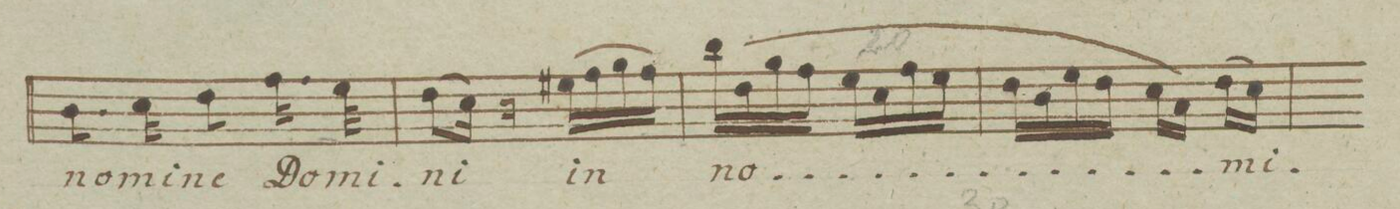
**kern	**text	**dynam
*I"Canto.	*	*
*clefC1	*	*
*k[f#]	*	*
*met(c)	*	*
*M2/4	*	*
8.g\	no-	.
16a\	-mi-	.
8b\	-ne	.
16.dd\	Do-	.
32cc\	-mi-	.
=97	=97	=97
(8cc\L	-ni	.
16b\Jk)	.	.
16r	.	.
(16cc#X\LL	in	.
16dd\	.	.
16ee\	.	.
16dd\JJ)	.	.
=98	=98	=98
(16gg\LL	no-	.
16g\	.	.
16ee\	.	.
16dd\JJ	.	.
16cc\LL	.	.
16a\	.	.
16dd\	.	.
16cc\JJ	.	.
=99	=99	=99
16b\LL	.	.
16g\	.	.
16cc\	.	.
16b\JJ	.	.
16a\LL	.	.
16f#\JJ)	.	.
(16b\LL	-mi-	.
16a\JJ)	.	.
=100	=100	=100
*-	*-	*-
